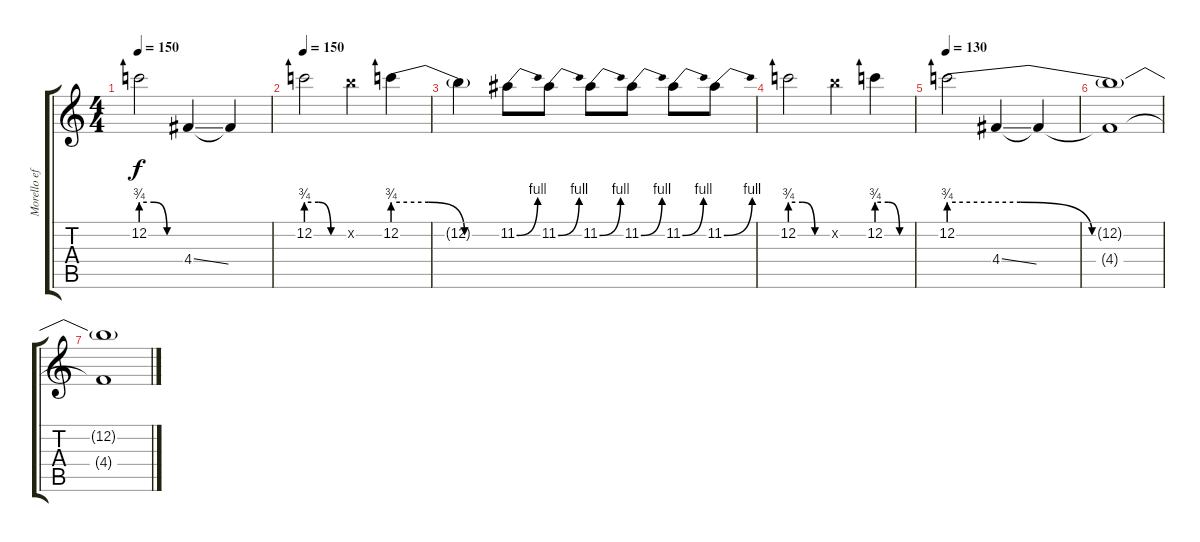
\track ("Morello effect 2" "Morello ef") {instrument overdrivenguitar}
\staff {score tabs}
\tuning (E4 B3 G3 D3 A2 B1) {hide}
\ts (4 4)
\tempo 150
\clef g2
\ks c
12.2{be (custom 0 3 20 3 40 0 60 0)}.2{dy f} 4.4{ss}.4 4.4{t}.4 |
\tempo 150
12.2{be (custom 0 3 20 3 40 0 60 0)}.2 12.2{x}.4 12.2{be (custom 0 3 20 3 40 0 60 0)}.4 |
12.2{t}.4 11.2{be (bend 0 0 60 4)}.8 11.2{be (bend 0 0 60 4)}.8 11.2{be (bend 0 0 60 4)}.8 11.2{be (bend 0 0 60 4)}.8 11.2{be (bend 0 0 60 4)}.8 11.2{be (bend 0 0 60 4)}.8 |
12.2{be (custom 0 3 20 3 40 0 60 0)}.2 12.2{x}.4 12.2{be (custom 0 3 20 3 40 0 60 0)}.4 |
\tempo 130
12.2{be (custom 0 3 20 3 40 0 60 0)}.2 4.4{ss}.4 4.4{t}.4 |
(12.2{t} 4.4{t}).1 |
(12.2{t} 4.4{t}).1
